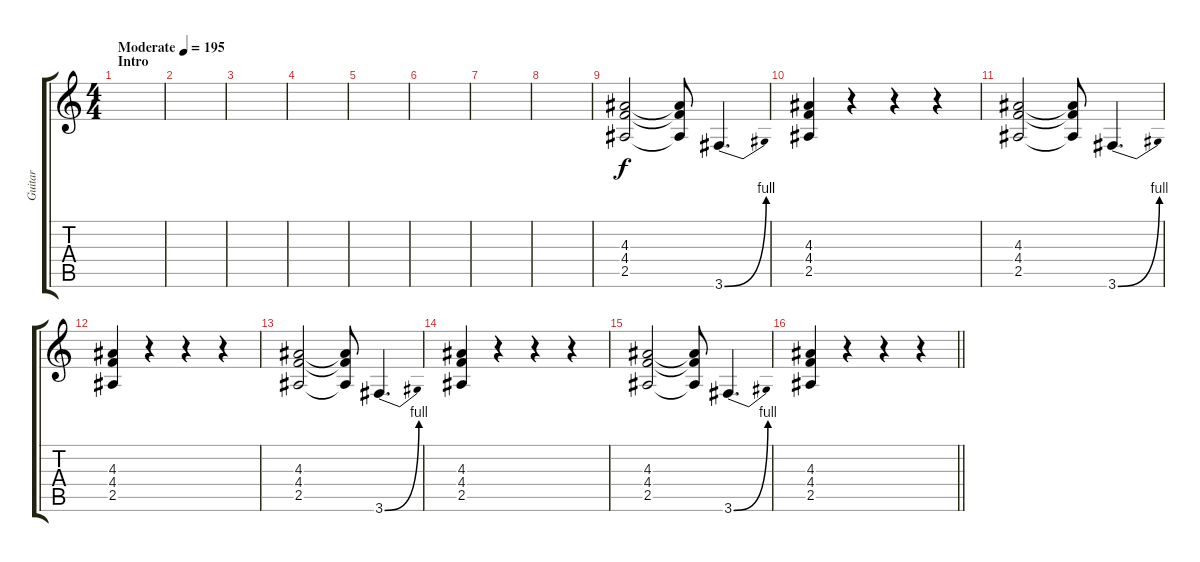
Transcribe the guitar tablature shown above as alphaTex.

\track ("Guitar" "Guitar") {instrument overdrivenguitar}
\staff {score tabs}
\tuning (Eb4 Bb3 Gb3 Db3 Ab2 Eb2) {hide}
\ts (4 4)
\section ("" "Intro")
\tempo (195 "Moderate")
\clef g2
\ks c
|
|
|
|
|
|
|
|
(4.3 4.4 2.5).2 (4.3{t} 4.4{t} 2.5{t}).8 3.6{be (bend 0 0 60 4)}.4{d} |
(4.3 4.4 2.5).4 r.4 r.4 r.4 |
(4.3 4.4 2.5).2 (4.3{t} 4.4{t} 2.5{t}).8 3.6{be (bend 0 0 60 4)}.4{d} |
(4.3 4.4 2.5).4 r.4 r.4 r.4 |
(4.3 4.4 2.5).2 (4.3{t} 4.4{t} 2.5{t}).8 3.6{be (bend 0 0 60 4)}.4{d} |
(4.3 4.4 2.5).4 r.4 r.4 r.4 |
(4.3 4.4 2.5).2 (4.3{t} 4.4{t} 2.5{t}).8 3.6{be (bend 0 0 60 4)}.4{d} |
\barLineRight lightlight
(4.3 4.4 2.5).4 r.4 r.4 r.4
